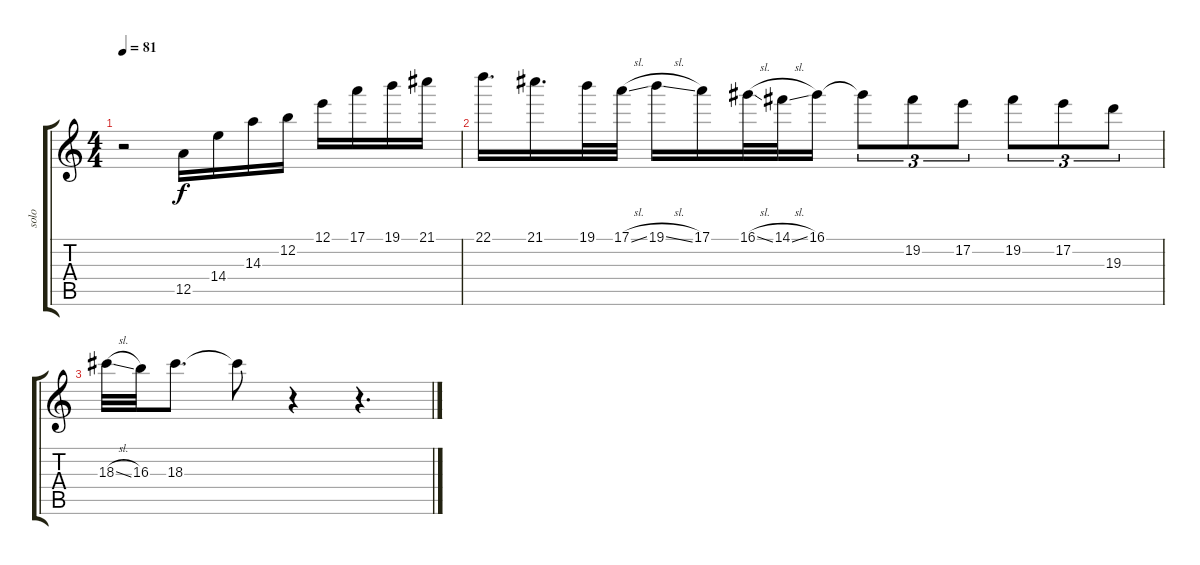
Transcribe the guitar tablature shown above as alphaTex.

\track ("solo" "solo") {instrument distortionguitar}
\staff {score tabs}
\tuning (E4 B3 G3 D3 A2 E2) {hide}
\ts (4 4)
\tempo 81
\clef g2
\ks c
r.2{dy f} 12.5.16 14.4.16 14.3.16 12.2.16 12.1.16 17.1.16 19.1.16 21.1.16 |
22.1.16{d} 21.1.16{d} 19.1.32 17.1{sl}.32 19.1{sl}.16 17.1.16 16.1{sl}.32 14.1{sl}.32 16.1.16 16.1{t}.8{tu (3 2)} 19.2.8{tu (3 2)} 17.2.8{tu (3 2)} 19.2.8{tu (3 2)} 17.2.8{tu (3 2)} 19.3.8{tu (3 2)} |
18.3{sl}.32 16.3.32 18.3.8{d} 18.3{t}.8 r.4 r.4{d}
